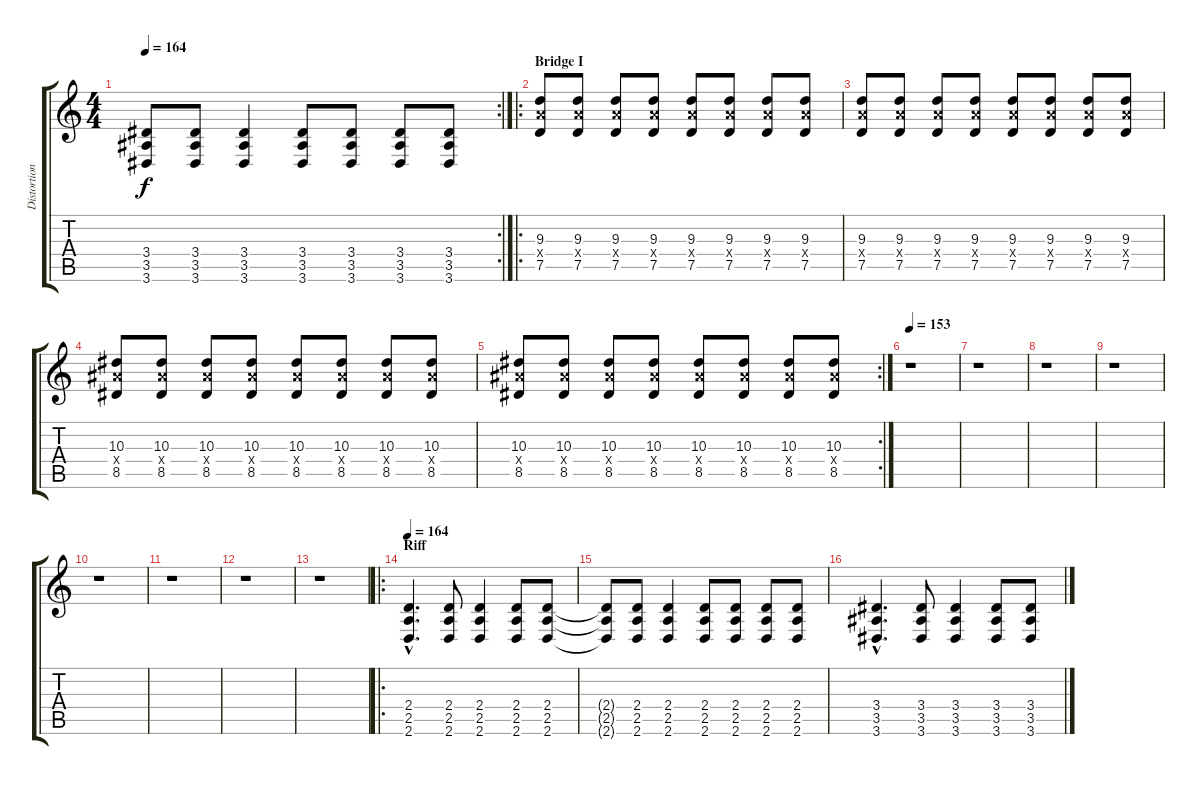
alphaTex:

\track ("Distortion Guitar (Daron)" "Distortion") {instrument distortionguitar}
\staff {score tabs}
\tuning (D4 A3 F3 C3 G2 C2) {hide}
\rc 2
\ts (4 4)
\tempo 164
\clef g2
\ks c
(3.4{t} 3.5{t} 3.6{t}).8{dy f} (3.4 3.5 3.6).8 (3.4 3.5 3.6).4 (3.4 3.5 3.6).8 (3.4 3.5 3.6).8 (3.4 3.5 3.6).8 (3.4 3.5 3.6).8 |
\ro
\section ("" "Bridge I")
(9.3 9.4{x} 7.5).8 (9.3 9.4{x} 7.5).8 (9.3 9.4{x} 7.5).8 (9.3 9.4{x} 7.5).8 (9.3 9.4{x} 7.5).8 (9.3 9.4{x} 7.5).8 (9.3 9.4{x} 7.5).8 (9.3 9.4{x} 7.5).8 |
(9.3 9.4{x} 7.5).8 (9.3 9.4{x} 7.5).8 (9.3 9.4{x} 7.5).8 (9.3 9.4{x} 7.5).8 (9.3 9.4{x} 7.5).8 (9.3 9.4{x} 7.5).8 (9.3 9.4{x} 7.5).8 (9.3 9.4{x} 7.5).8 |
(10.3 10.4{x} 8.5).8 (10.3 10.4{x} 8.5).8 (10.3 10.4{x} 8.5).8 (10.3 10.4{x} 8.5).8 (10.3 10.4{x} 8.5).8 (10.3 10.4{x} 8.5).8 (10.3 10.4{x} 8.5).8 (10.3 10.4{x} 8.5).8 |
\rc 2
(10.3 10.4{x} 8.5).8 (10.3 10.4{x} 8.5).8 (10.3 10.4{x} 8.5).8 (10.3 10.4{x} 8.5).8 (10.3 10.4{x} 8.5).8 (10.3 10.4{x} 8.5).8 (10.3 10.4{x} 8.5).8 (10.3 10.4{x} 8.5).8 |
\tempo 153
r.1 |
r.1 |
r.1 |
r.1 |
r.1 |
r.1 |
r.1 |
r.1 |
\ro
\section ("" "Riff")
\tempo 164
(2.4{hac} 2.5{hac} 2.6{hac}).4{d} (2.4 2.5 2.6).8 (2.4 2.5 2.6).4 (2.4 2.5 2.6).8 (2.4 2.5 2.6).8 |
(2.4{t} 2.5{t} 2.6{t}).8 (2.4 2.5 2.6).8 (2.4 2.5 2.6).4 (2.4 2.5 2.6).8 (2.4 2.5 2.6).8 (2.4 2.5 2.6).8 (2.4 2.5 2.6).8 |
(3.4{hac} 3.5{hac} 3.6{hac}).4{d} (3.4 3.5 3.6).8 (3.4 3.5 3.6).4 (3.4 3.5 3.6).8 (3.4 3.5 3.6).8
